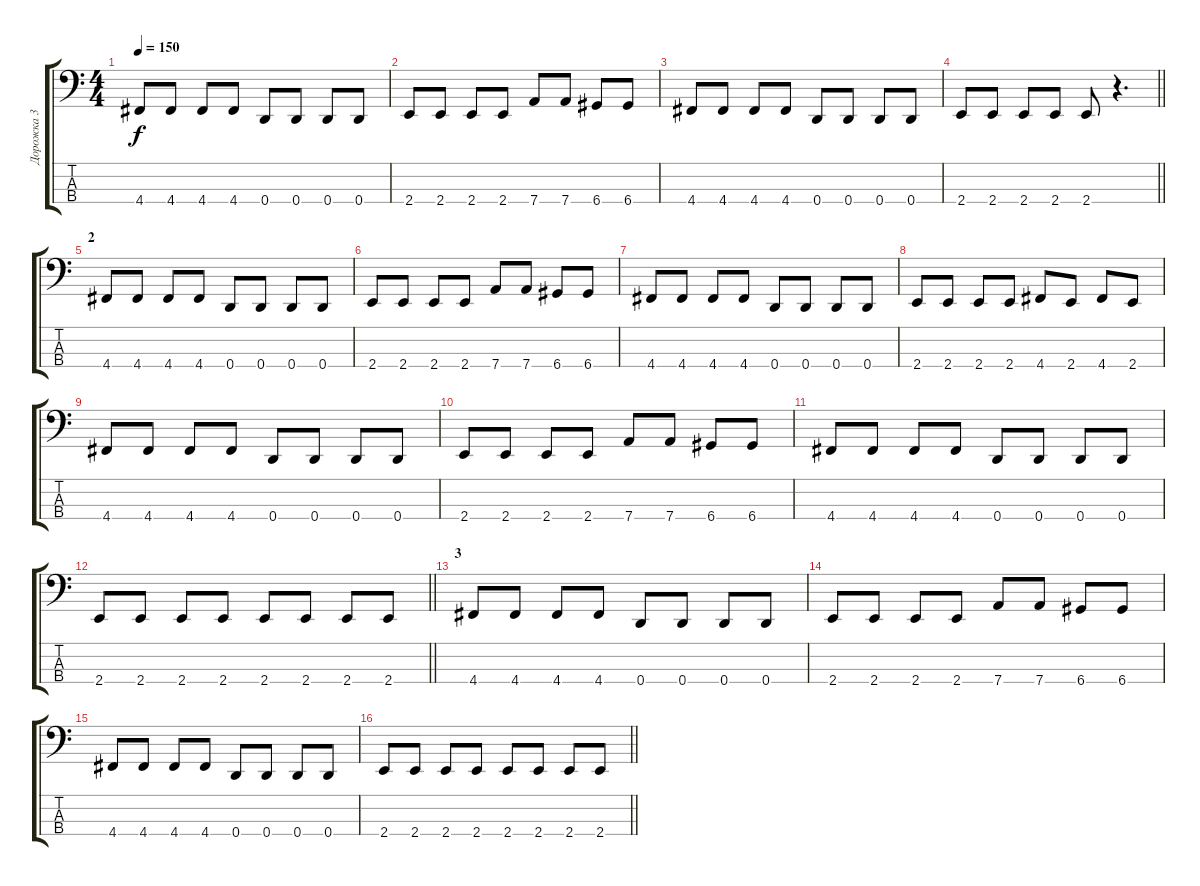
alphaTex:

\track ("Дорожка 3" "Дорожка 3") {instrument electricbassfinger}
\staff {score tabs}
\tuning (G2 D2 A1 D1) {hide}
\ts (4 4)
\tempo 150
\clef f4
\ks c
4.4.8{dy f} 4.4.8 4.4.8 4.4.8 0.4.8 0.4.8 0.4.8 0.4.8 |
2.4.8 2.4.8 2.4.8 2.4.8 7.4.8 7.4.8 6.4.8 6.4.8 |
4.4.8 4.4.8 4.4.8 4.4.8 0.4.8 0.4.8 0.4.8 0.4.8 |
\barLineRight lightlight
2.4.8 2.4.8 2.4.8 2.4.8 2.4.8 r.4{d} |
\section ("" "2")
4.4.8 4.4.8 4.4.8 4.4.8 0.4.8 0.4.8 0.4.8 0.4.8 |
2.4.8 2.4.8 2.4.8 2.4.8 7.4.8 7.4.8 6.4.8 6.4.8 |
4.4.8 4.4.8 4.4.8 4.4.8 0.4.8 0.4.8 0.4.8 0.4.8 |
2.4.8 2.4.8 2.4.8 2.4.8 4.4.8 2.4.8 4.4.8 2.4.8 |
4.4.8 4.4.8 4.4.8 4.4.8 0.4.8 0.4.8 0.4.8 0.4.8 |
2.4.8 2.4.8 2.4.8 2.4.8 7.4.8 7.4.8 6.4.8 6.4.8 |
4.4.8 4.4.8 4.4.8 4.4.8 0.4.8 0.4.8 0.4.8 0.4.8 |
\barLineRight lightlight
2.4.8 2.4.8 2.4.8 2.4.8 2.4.8 2.4.8 2.4.8 2.4.8 |
\section ("" "3")
4.4.8 4.4.8 4.4.8 4.4.8 0.4.8 0.4.8 0.4.8 0.4.8 |
2.4.8 2.4.8 2.4.8 2.4.8 7.4.8 7.4.8 6.4.8 6.4.8 |
4.4.8 4.4.8 4.4.8 4.4.8 0.4.8 0.4.8 0.4.8 0.4.8 |
\barLineRight lightlight
2.4.8 2.4.8 2.4.8 2.4.8 2.4.8 2.4.8 2.4.8 2.4.8
